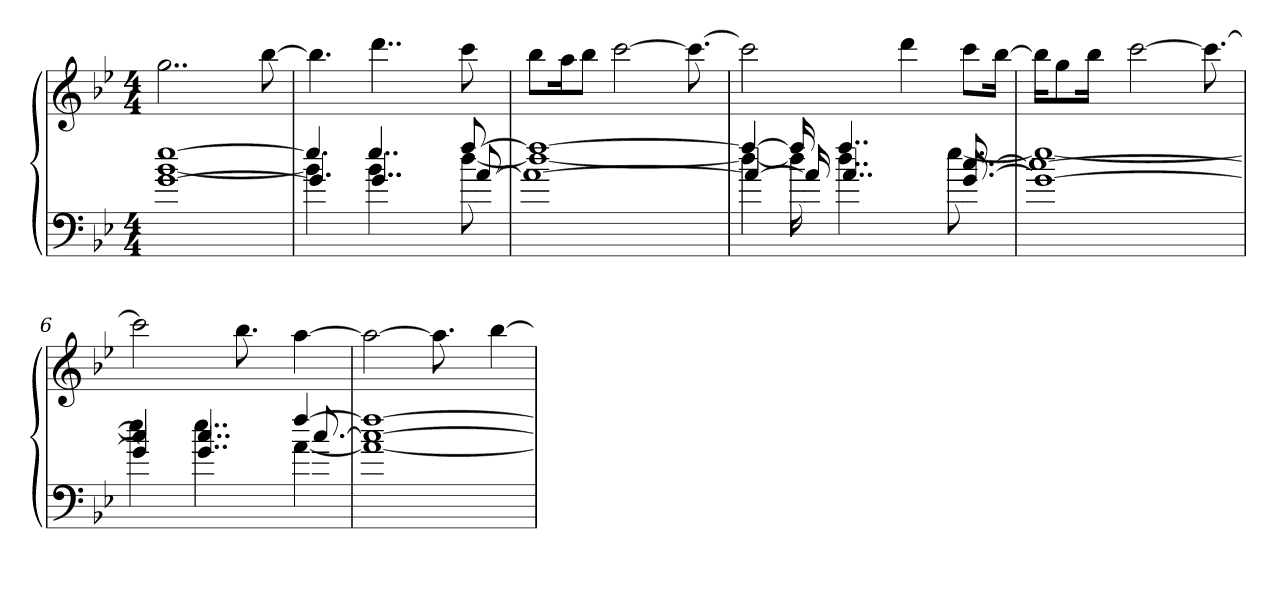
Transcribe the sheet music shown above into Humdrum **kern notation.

**kern	**kern
*part2	*part1
*staff2	*staff1
*clefF4	*clefG2
*k[b-e-]	*k[b-e-]
*g:	*g:
*M4/4	*M4/4
=1	=1
*^	*
*	*^	*
[1g	[1b-	[1ee-	2..gg
.	.	.	[8bb-
=2	=2	=2	=2
4.g]	4.b-]	4.ee-]	4.bb-]
4..g	4..b-	4..ee-	4..ddd
16ryy	16ryy	16ryy	16ryy
[8ff	[8dd	[8a	8ccc
=3	=3	=3	=3
1ff_	1dd_	1a_	8bb-L
.	.	.	16aaK
.	.	.	8bb-J
.	.	.	[2ccc
.	.	.	8.ccc_
=4	=4	=4	=4
4ff_	4dd_	4a_	2ccc]
16ff]	16dd]	16a]	.
4..ff	4..dd	4..a	.
.	.	.	16ryy
.	.	.	4ddd
16ryy	16ryy	16ryy	.
[8.g	[8.ee-	[8.cc	8cccL
.	.	.	[16bb-Jk
=5	=5	=5	=5
1g_	1ee-_	1cc_	16bb-KL]
.	.	.	8gg
.	.	.	16bb-Jk
.	.	.	16ryy
.	.	.	[2ccc
.	.	.	8.ccc_
=6	=6	=6	=6
4g]	4ee-]	4cc]	2ccc]
16ryy	16ryy	16ryy	.
4..g	4..ee-	4..cc	.
.	.	.	8.bb-
.	.	.	16ryy
[4ff	[4a	16ryy	[4aa
.	.	[8.cc	.
=7	=7	=7	=7
1ff_	1a_	1cc_	2aa_
.	.	.	8.aa]
.	.	.	16ryy
.	.	.	[4bb-
*v	*v	*v	*
=	=
*-	*-
